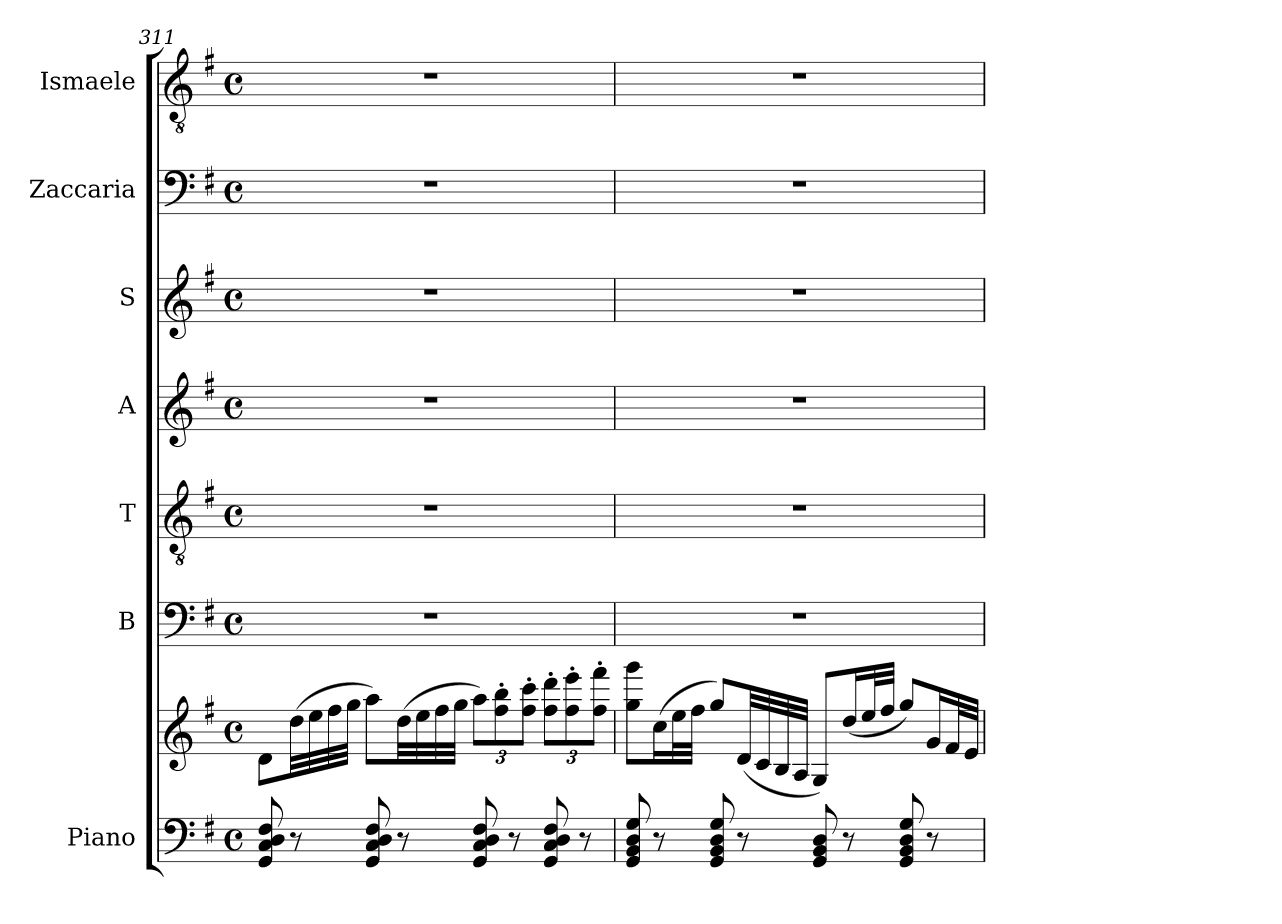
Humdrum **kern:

**kern	**kern	**kern	**kern	**kern	**kern	**kern	**kern
*part7	*part7	*part6	*part5	*part4	*part3	*part2	*part1
*staff8	*staff7	*staff6	*staff5	*staff4	*staff3	*staff2	*staff1
*I"Piano	*	*I"B	*I"T	*I"A	*I"S	*I"Zaccaria	*I"Ismaele
*I'Pno	*	*I'B	*I'T	*I'A	*I'S	*	*
*clefF4	*clefG2	*clefF4	*clefGv2	*clefG2	*clefG2	*clefF4	*clefGv2
*k[f#]	*k[f#]	*k[f#]	*k[f#]	*k[f#]	*k[f#]	*k[f#]	*k[f#]
*M4/4	*M4/4	*M4/4	*M4/4	*M4/4	*M4/4	*M4/4	*M4/4
*met(c)	*met(c)	*met(c)	*met(c)	*met(c)	*met(c)	*met(c)	*met(c)
=311	=311	=311	=311	=311	=311	=311	=311
8GG/ 8C/ 8D/ 8F#/	8d\L	1r	1r	1r	1r	1r	1r
8r	(32dd\LL	.	.	.	.	.	.
.	32ee\	.	.	.	.	.	.
.	32ff#\	.	.	.	.	.	.
.	32gg\JJJ	.	.	.	.	.	.
8GG/ 8C/ 8D/ 8F#/	8aa\L)	.	.	.	.	.	.
8r	(32dd\LL	.	.	.	.	.	.
.	32ee\	.	.	.	.	.	.
.	32ff#\	.	.	.	.	.	.
.	32gg\JJJ	.	.	.	.	.	.
*	*Xbrackettup	*	*	*	*	*	*
8GG/ 8C/ 8D/ 8F#/	12aa\L)	.	.	.	.	.	.
.	12ff#\' 12bb\'	.	.	.	.	.	.
8r	.	.	.	.	.	.	.
.	12ff#\' 12ccc\'J	.	.	.	.	.	.
8GG/ 8C/ 8D/ 8F#/	12ff#\' 12ddd\'L	.	.	.	.	.	.
.	12ff#\' 12eee\'	.	.	.	.	.	.
8r	.	.	.	.	.	.	.
.	12ff#\' 12fff#\'J	.	.	.	.	.	.
!!LO:LB:g=z
=312	=312	=312	=312	=312	=312	=312	=312
8GG/ 8BB/ 8D/ 8G/	8gg\ 8ggg\L	1r	1r	1r	1r	1r	1r
8r	(16cc\L	.	.	.	.	.	.
.	32ee\L	.	.	.	.	.	.
.	32ff#\JJJ	.	.	.	.	.	.
8GG/ 8BB/ 8D/ 8G/	8gg/L)	.	.	.	.	.	.
8r	(32d/LL	.	.	.	.	.	.
.	32c/	.	.	.	.	.	.
.	32B/	.	.	.	.	.	.
.	32A/JJJ	.	.	.	.	.	.
8GG/ 8BB/ 8D/	8G/L)	.	.	.	.	.	.
8r	(16dd/L	.	.	.	.	.	.
.	32ee/L	.	.	.	.	.	.
.	32ff#/JJJ	.	.	.	.	.	.
8GG/ 8BB/ 8D/ 8G/	8gg/L)	.	.	.	.	.	.
8r	16g/L	.	.	.	.	.	.
.	32f#/L	.	.	.	.	.	.
.	32e/JJJ	.	.	.	.	.	.
=	=	=	=	=	=	=	=
*-	*-	*-	*-	*-	*-	*-	*-
